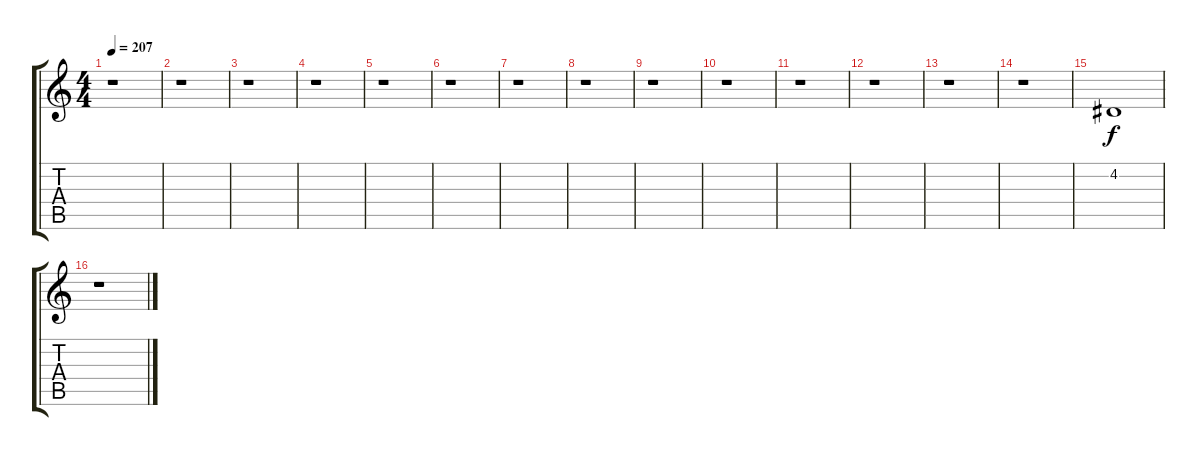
\track "" {instrument tubularbells}
\staff {score tabs}
\tuning (E4 B3 G3 D3 A2 E2) {hide}
\ts (4 4)
\tempo 207
\clef g2
\ks c
r.1{dy f} |
r.1 |
r.1 |
r.1 |
r.1 |
r.1 |
r.1 |
r.1 |
r.1 |
r.1 |
r.1 |
r.1 |
r.1 |
r.1 |
4.2.1 |
r.1
